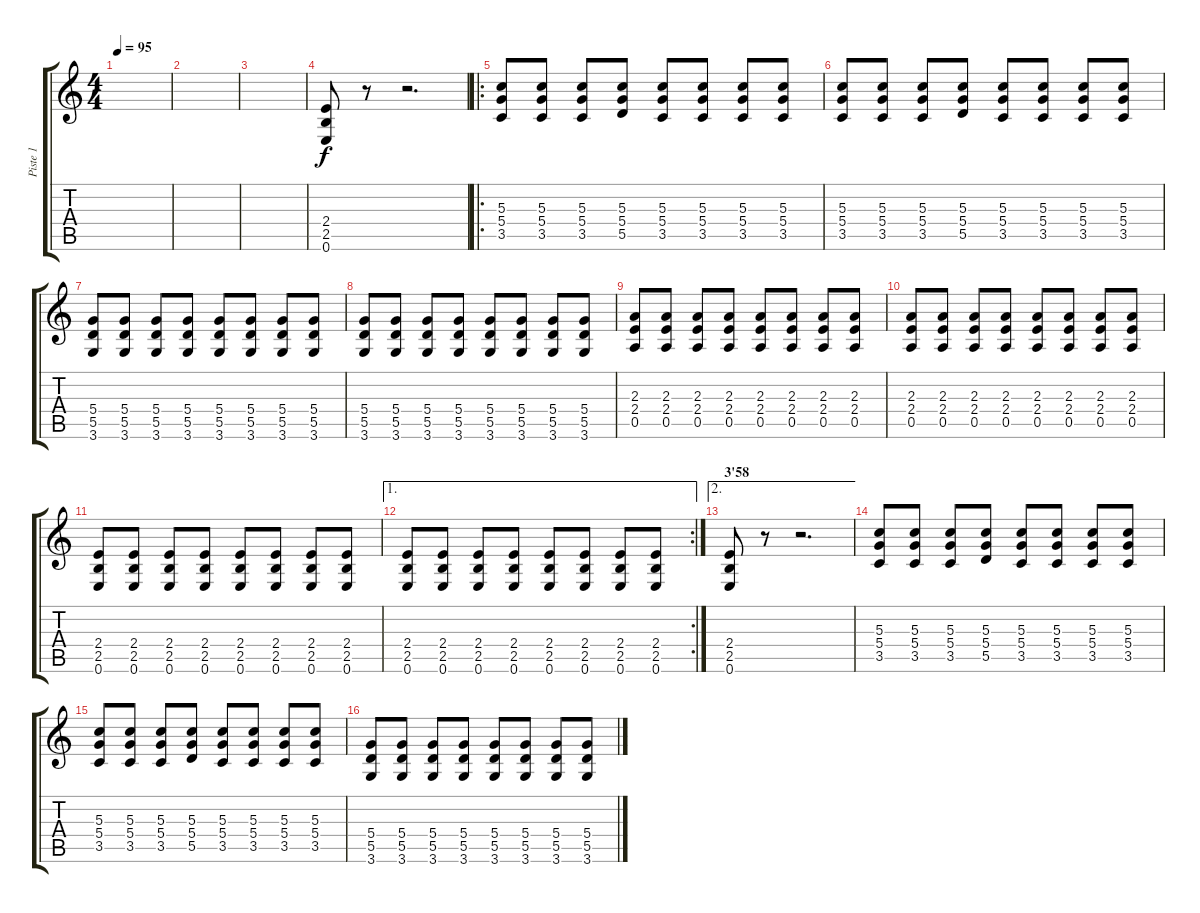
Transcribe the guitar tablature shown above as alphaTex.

\track ("Piste 1" "Piste 1") {instrument overdrivenguitar}
\staff {score tabs}
\tuning (E4 B3 G3 D3 A2 E2) {hide}
\ts (4 4)
\tempo 95
\clef g2
\ks c
|
|
|
(2.4 2.5 0.6).8{volume 6} r.8 r.2{d} |
\ro
(5.3 5.4 3.5).8 (5.3 5.4 3.5).8 (5.3 5.4 3.5).8 (5.3 5.4 5.5).8 (5.3 5.4 3.5).8 (5.3 5.4 3.5).8 (5.3 5.4 3.5).8 (5.3 5.4 3.5).8 |
(5.3 5.4 3.5).8 (5.3 5.4 3.5).8 (5.3 5.4 3.5).8 (5.3 5.4 5.5).8 (5.3 5.4 3.5).8 (5.3 5.4 3.5).8 (5.3 5.4 3.5).8 (5.3 5.4 3.5).8 |
(5.4 5.5 3.6).8 (5.4 5.5 3.6).8 (5.4 5.5 3.6).8 (5.4 5.5 3.6).8 (5.4 5.5 3.6).8 (5.4 5.5 3.6).8 (5.4 5.5 3.6).8 (5.4 5.5 3.6).8 |
(5.4 5.5 3.6).8 (5.4 5.5 3.6).8 (5.4 5.5 3.6).8 (5.4 5.5 3.6).8 (5.4 5.5 3.6).8 (5.4 5.5 3.6).8 (5.4 5.5 3.6).8 (5.4 5.5 3.6).8 |
(2.3 2.4 0.5).8 (2.3 2.4 0.5).8 (2.3 2.4 0.5).8 (2.3 2.4 0.5).8 (2.3 2.4 0.5).8 (2.3 2.4 0.5).8 (2.3 2.4 0.5).8 (2.3 2.4 0.5).8 |
(2.3 2.4 0.5).8 (2.3 2.4 0.5).8 (2.3 2.4 0.5).8 (2.3 2.4 0.5).8 (2.3 2.4 0.5).8 (2.3 2.4 0.5).8 (2.3 2.4 0.5).8 (2.3 2.4 0.5).8 |
(2.4 2.5 0.6).8 (2.4 2.5 0.6).8 (2.4 2.5 0.6).8 (2.4 2.5 0.6).8 (2.4 2.5 0.6).8 (2.4 2.5 0.6).8 (2.4 2.5 0.6).8 (2.4 2.5 0.6).8 |
\ae 1
\rc 2
(2.4 2.5 0.6).8 (2.4 2.5 0.6).8 (2.4 2.5 0.6).8 (2.4 2.5 0.6).8 (2.4 2.5 0.6).8 (2.4 2.5 0.6).8 (2.4 2.5 0.6).8 (2.4 2.5 0.6).8 |
\ae 2
\section ("" "3'58")
(2.4 2.5 0.6).8 r.8 r.2{d} |
(5.3 5.4 3.5).8 (5.3 5.4 3.5).8 (5.3 5.4 3.5).8 (5.3 5.4 5.5).8 (5.3 5.4 3.5).8 (5.3 5.4 3.5).8 (5.3 5.4 3.5).8 (5.3 5.4 3.5).8 |
(5.3 5.4 3.5).8 (5.3 5.4 3.5).8 (5.3 5.4 3.5).8 (5.3 5.4 5.5).8 (5.3 5.4 3.5).8 (5.3 5.4 3.5).8 (5.3 5.4 3.5).8 (5.3 5.4 3.5).8 |
(5.4 5.5 3.6).8 (5.4 5.5 3.6).8 (5.4 5.5 3.6).8 (5.4 5.5 3.6).8 (5.4 5.5 3.6).8 (5.4 5.5 3.6).8 (5.4 5.5 3.6).8 (5.4 5.5 3.6).8
